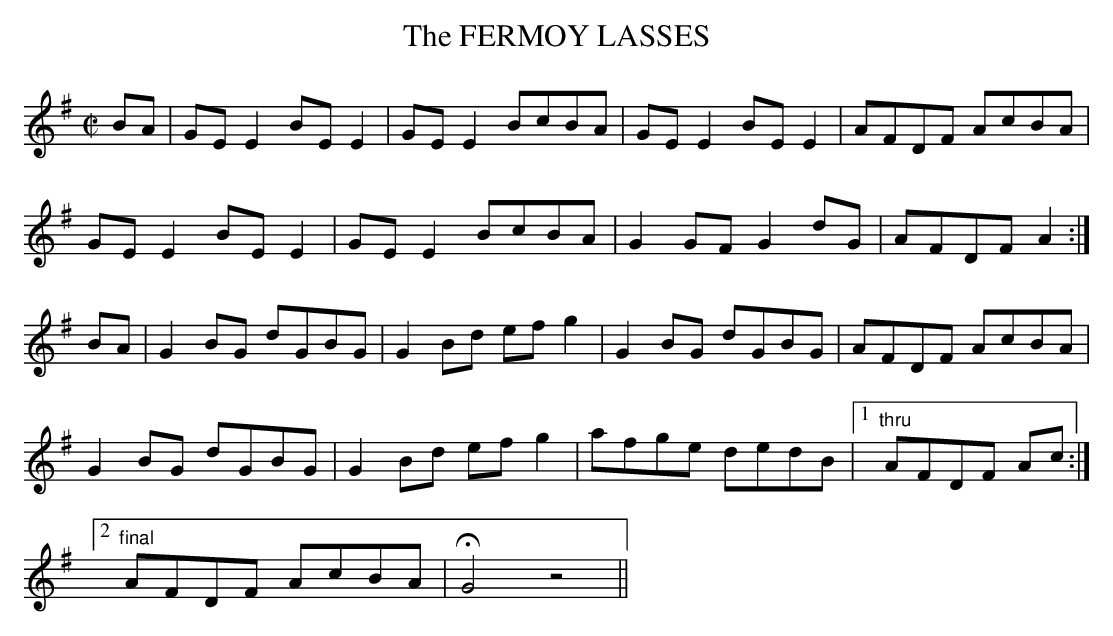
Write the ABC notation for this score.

X:1
T:FERMOY LASSES, The
a record mis-labelling back in the day (cf "Daisy Fields/Wild Irishman"
confusion)
M:C|
L:1/8
K:G
BA|GEE2 BEE2|GEE2 BcBA|GEE2 BEE2|AFDF AcBA|
GEE2 BEE2|GEE2 BcBA|G2GF G2dG|AFDF A2 :|
BA|G2BG dGBG|G2Bd efg2|G2BG dGBG|AFDF AcBA|
G2BG dGBG|G2Bd efg2|afge dedB|1 "thru"AFDF Ac :|
[2 "final"AFDF AcBA|HG4z4||
